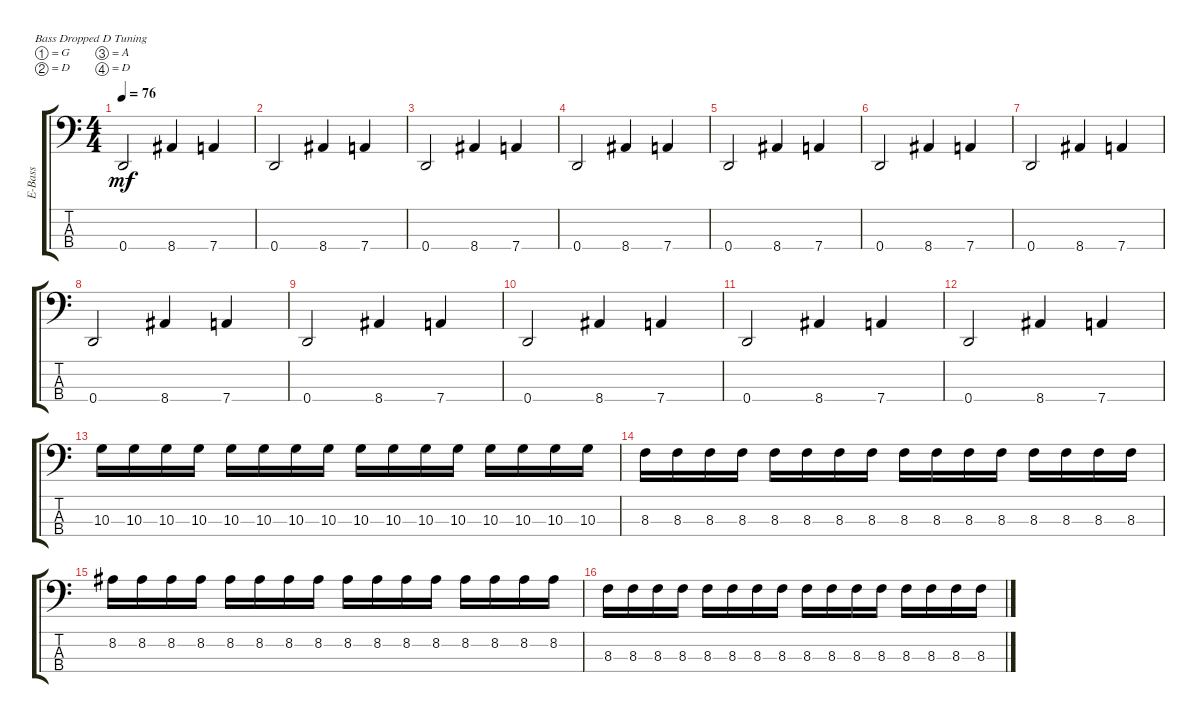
\track ("Electric Bass" "E-Bass") {instrument electricbassfinger}
\staff {score tabs}
\tuning (G2 D2 A1 D1)
\ts (4 4)
\tempo 76
\clef f4
\ks c
0.4.2{dy mf} 8.4.4 7.4.4 |
0.4.2 8.4.4 7.4.4 |
0.4.2 8.4.4 7.4.4 |
0.4.2 8.4.4 7.4.4 |
0.4.2 8.4.4 7.4.4 |
0.4.2 8.4.4 7.4.4 |
0.4.2 8.4.4 7.4.4 |
0.4.2 8.4.4 7.4.4 |
0.4.2 8.4.4 7.4.4 |
0.4.2 8.4.4 7.4.4 |
0.4.2 8.4.4 7.4.4 |
0.4.2 8.4.4 7.4.4 |
10.3.16 10.3.16 10.3.16 10.3.16 10.3.16 10.3.16 10.3.16 10.3.16 10.3.16 10.3.16 10.3.16 10.3.16 10.3.16 10.3.16 10.3.16 10.3.16 |
8.3.16 8.3.16 8.3.16 8.3.16 8.3.16 8.3.16 8.3.16 8.3.16 8.3.16 8.3.16 8.3.16 8.3.16 8.3.16 8.3.16 8.3.16 8.3.16 |
8.2.16 8.2.16 8.2.16 8.2.16 8.2.16 8.2.16 8.2.16 8.2.16 8.2.16 8.2.16 8.2.16 8.2.16 8.2.16 8.2.16 8.2.16 8.2.16 |
8.3.16 8.3.16 8.3.16 8.3.16 8.3.16 8.3.16 8.3.16 8.3.16 8.3.16 8.3.16 8.3.16 8.3.16 8.3.16 8.3.16 8.3.16 8.3.16
